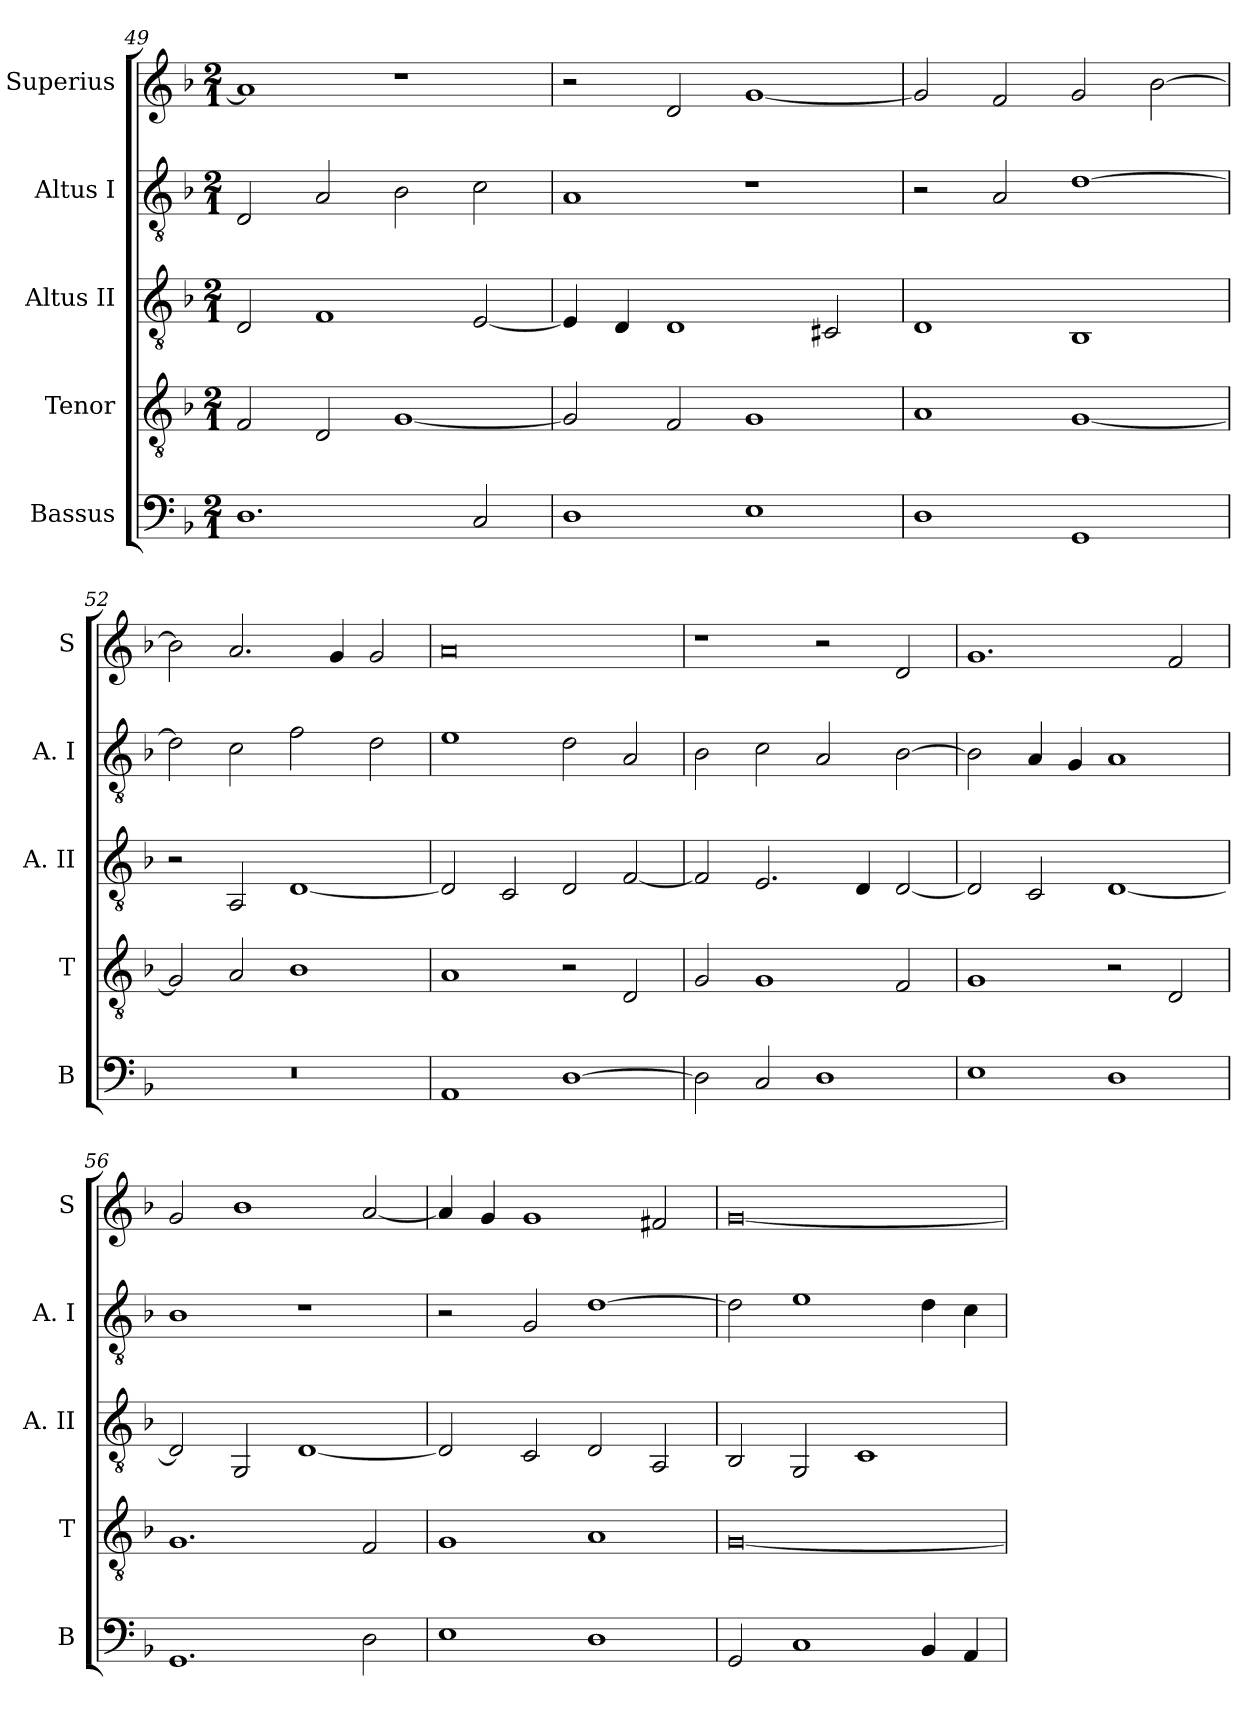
**kern	**kern	**kern	**kern	**kern
*part5	*part4	*part3	*part2	*part1
*staff5	*staff4	*staff3	*staff2	*staff1
*I"Bassus	*I"Tenor	*I"Altus II	*I"Altus I	*I"Superius
*I'B	*I'T	*I'A. II	*I'A. I	*I'S
*clefF4	*clefGv2	*clefGv2	*clefGv2	*clefG2
*k[b-]	*k[b-]	*k[b-]	*k[b-]	*k[b-]
*F:	*F:	*F:	*F:	*F:
*M2/1	*M2/1	*M2/1	*M2/1	*M2/1
=49	=49	=49	=49	=49
1.D	2F	2D	2D	1a]
.	2D	1F	2A	.
.	[1G	.	2B-	1r
2C	.	[2E	2c	.
=50	=50	=50	=50	=50
1D	2G]	4E]	1A	2r
.	.	4D	.	.
.	2F	1D	.	2d
1E	1G	.	1r	[1g
.	.	2C#X	.	.
=51	=51	=51	=51	=51
1D	1A	1D	2r	2g]
.	.	.	2A	2f
1GG	[1G	1BB-	[1d	2g
.	.	.	.	[2b-
=52	=52	=52	=52	=52
0r	2G]	2r	2d]	2b-]
.	2A	2AA	2c	2.a
.	1B-	[1D	2f	.
.	.	.	.	4g
.	.	.	2d	2g
=53	=53	=53	=53	=53
1AA	1A	2D]	1e	0a
.	.	2C	.	.
[1D	2r	2D	2d	.
.	2D	[2F	2A	.
=54	=54	=54	=54	=54
2D]	2G	2F]	2B-	1r
2C	1G	2.E	2c	.
1D	.	.	2A	2r
.	.	4D	.	.
.	2F	[2D	[2B-	2d
=55	=55	=55	=55	=55
1E	1G	2D]	2B-]	1.g
.	.	2C	4A	.
.	.	.	4G	.
1D	2r	[1D	1A	.
.	2D	.	.	2f
=56	=56	=56	=56	=56
1.GG	1.G	2D]	1B-	2g
.	.	2GG	.	1b-
.	.	[1D	1r	.
2D	2F	.	.	[2a
=57	=57	=57	=57	=57
1E	1G	2D]	2r	4a]
.	.	.	.	4g
.	.	2C	2G	1g
1D	1A	2D	[1d	.
.	.	2AA	.	2f#X
=58	=58	=58	=58	=58
2GG	[0G	2BB-	2d]	[0g
1C	.	2GG	1e	.
.	.	1C	.	.
4BB-	.	.	4d	.
4AA	.	.	4c	.
=	=	=	=	=
*-	*-	*-	*-	*-
